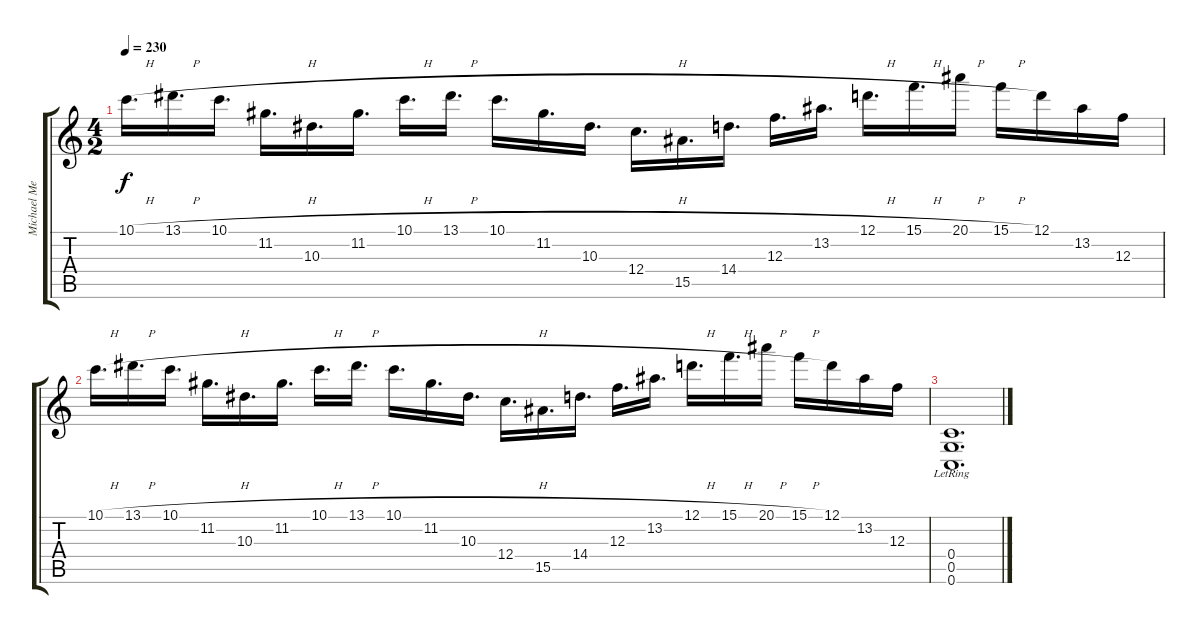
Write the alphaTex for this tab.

\track ("Michael Metcalf" "Michael Me") {instrument distortionguitar}
\staff {score tabs}
\tuning (D4 A3 F3 C3 G2 C2) {hide}
\ts (4 2)
\tempo 230
\clef g2
\ks c
10.1{h}.16{d dy f} 13.1{h}.16{d} 10.1{h}.16{d} 11.2.16{d} 10.3.16{d} 11.2.16{d} 10.1{h}.16{d} 13.1{h}.16{d} 10.1{h}.16{d} 11.2.16{d} 10.3.16{d} 12.4.16{d} 15.5.16{d} 14.4.16{d} 12.3.16{d} 13.2.16{d} 12.1{h}.16{d} 15.1{h}.16{d} 20.1{h}.16 15.1{h}.16 12.1.16 13.2.16 12.3.16 |
10.1{h}.16{d} 13.1{h}.16{d} 10.1{h}.16{d} 11.2.16{d} 10.3.16{d} 11.2.16{d} 10.1{h}.16{d} 13.1{h}.16{d} 10.1{h}.16{d} 11.2.16{d} 10.3.16{d} 12.4.16{d} 15.5.16{d} 14.4.16{d} 12.3.16{d} 13.2.16{d} 12.1{h}.16{d} 15.1{h}.16{d} 20.1{h}.16 15.1{h}.16 12.1.16 13.2.16 12.3.16 |
(0.4{lr} 0.5{lr} 0.6{lr}).1{d}
